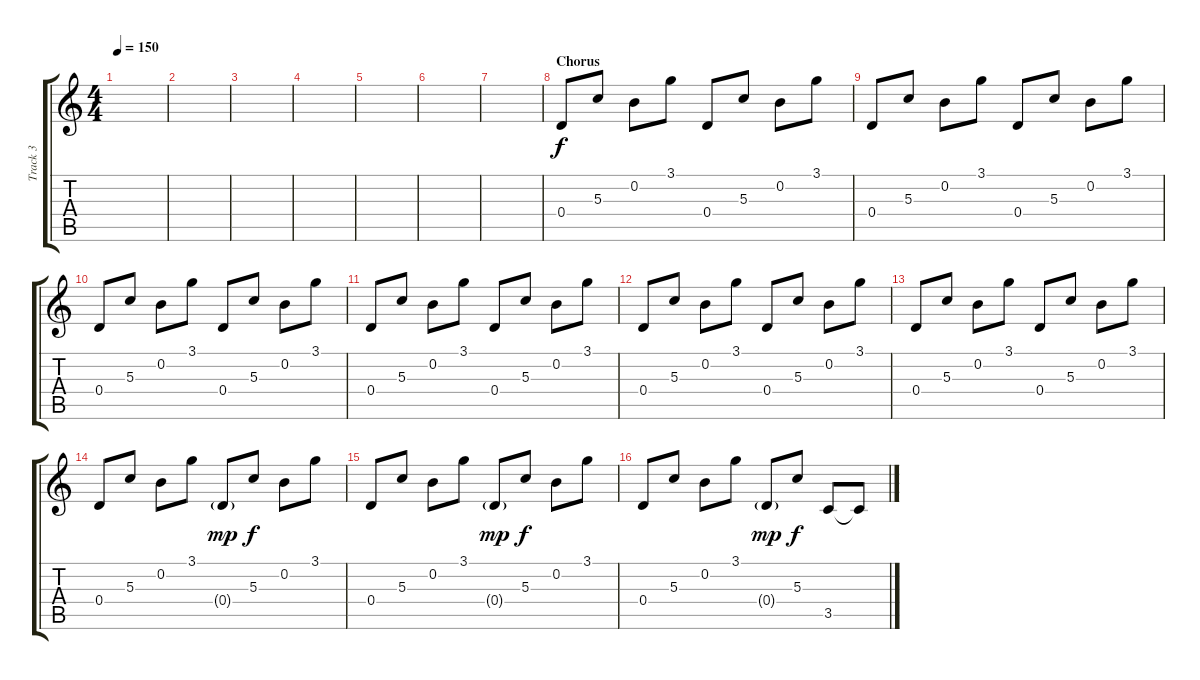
\track ("Track 3" "Track 3") {instrument electricguitarclean}
\staff {score tabs}
\tuning (E4 B3 G3 D3 A2 E2) {hide}
\ts (4 4)
\tempo 150
\clef g2
\ks c
|
|
|
|
|
|
|
\section ("" "Chorus")
0.4.8 5.3.8 0.2.8 3.1.8 0.4.8 5.3.8 0.2.8 3.1.8 |
0.4.8 5.3.8 0.2.8 3.1.8 0.4.8 5.3.8 0.2.8 3.1.8 |
0.4.8 5.3.8 0.2.8 3.1.8 0.4.8 5.3.8 0.2.8 3.1.8 |
0.4.8 5.3.8 0.2.8 3.1.8 0.4.8 5.3.8 0.2.8 3.1.8 |
0.4.8 5.3.8 0.2.8 3.1.8 0.4.8 5.3.8 0.2.8 3.1.8 |
0.4.8 5.3.8 0.2.8 3.1.8 0.4.8 5.3.8 0.2.8 3.1.8 |
0.4.8 5.3.8 0.2.8 3.1.8 0.4{g}.8{dy mp} 5.3.8{dy f} 0.2.8 3.1.8 |
0.4.8 5.3.8 0.2.8 3.1.8 0.4{g}.8{dy mp} 5.3.8{dy f} 0.2.8 3.1.8 |
0.4.8 5.3.8 0.2.8 3.1.8 0.4{g}.8{dy mp} 5.3.8{dy f} 3.5.8 3.5{t}.8
